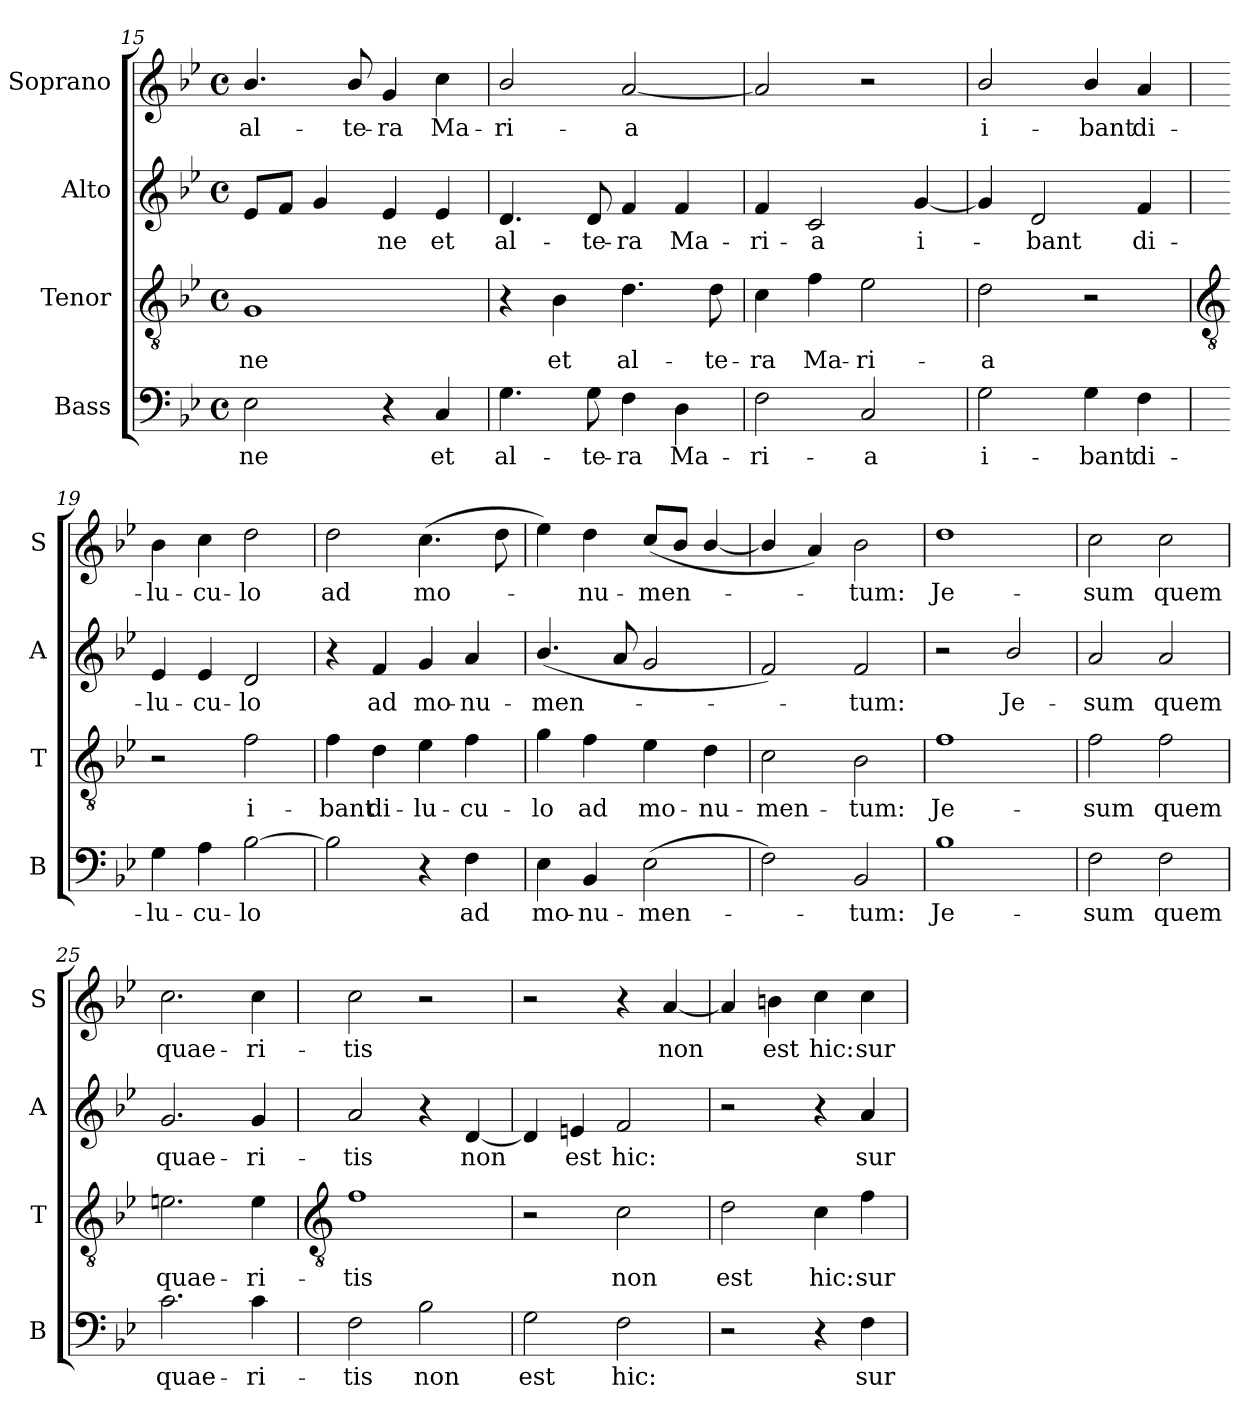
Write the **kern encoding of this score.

**kern	**text	**kern	**text	**kern	**text	**kern	**text
*part4	*part4	*part3	*part3	*part2	*part2	*part1	*part1
*staff4	*staff4	*staff3	*staff3	*staff2	*staff2	*staff1	*staff1
*I"Bass	*	*I"Tenor	*	*I"Alto	*	*I"Soprano	*
*I'B	*	*I'T	*	*I'A	*	*I'S	*
*clefF4	*	*clefGv2	*	*clefG2	*	*clefG2	*
*k[b-e-]	*	*k[b-e-]	*	*k[b-e-]	*	*k[b-e-]	*
*B-:	*	*B-:	*	*B-:	*	*B-:	*
*M4/4	*	*M4/4	*	*M4/4	*	*M4/4	*
*met(c)	*	*met(c)	*	*met(c)	*	*met(c)	*
=15	=15	=15	=15	=15	=15	=15	=15
!	!LO:LY:b	!	!LO:LY:b	!	!	!	!LO:LY:b
2E-	-ne	1G	-ne	8e-L	.	4.b-/	al-
.	.	.	.	8fJ	.	.	.
.	.	.	.	4g	.	.	.
!	!	!	!	!	!	!	!LO:LY:b
.	.	.	.	.	.	8b-/	-te-
!	!	!	!	!	!LO:LY:b	!	!LO:LY:b
4r	.	.	.	4e-	ne	4g	-ra
!	!LO:LY:b	!	!	!	!LO:LY:b	!	!LO:LY:b
4C	et	.	.	4e-	et	4cc	Ma-
=16	=16	=16	=16	=16	=16	=16	=16
!	!LO:LY:b	!	!	!	!LO:LY:b	!	!LO:LY:b
4.G	al-	4r	.	4.d	al-	2b-/	-ri-
!	!	!	!LO:LY:b	!	!	!	!
.	.	4B-	et	.	.	.	.
!	!LO:LY:b	!	!	!	!LO:LY:b	!	!
8G	-te-	.	.	8d	-te-	.	.
!	!LO:LY:b	!	!LO:LY:b	!	!LO:LY:b	!	!LO:LY:b
4F	-ra	4.d	al-	4f	-ra	[2a	-a
!	!LO:LY:b	!	!	!	!LO:LY:b	!	!
4D	Ma-	.	.	4f	Ma-	.	.
!	!	!	!LO:LY:b	!	!	!	!
.	.	8d	-te-	.	.	.	.
=17	=17	=17	=17	=17	=17	=17	=17
!	!LO:LY:b	!	!LO:LY:b	!	!LO:LY:b	!	!
2F	-ri-	4c	-ra	4f	-ri-	2a]	.
!	!	!	!LO:LY:b	!	!LO:LY:b	!	!
.	.	4f	Ma-	2c	-a	.	.
!	!LO:LY:b	!	!LO:LY:b	!	!	!	!
2C	-a	2e-	-ri-	.	.	2r	.
!	!	!	!	!	!LO:LY:b	!	!
.	.	.	.	[4g	i-	.	.
=18	=18	=18	=18	=18	=18	=18	=18
!	!LO:LY:b	!	!LO:LY:b	!	!	!	!LO:LY:b
2G	i-	2d	-a	4g]	.	2b-/	i-
!	!	!	!	!	!LO:LY:b	!	!
.	.	.	.	2d	bant	.	.
!	!LO:LY:b	!	!	!	!	!	!LO:LY:b
4G	-bant	2r	.	.	.	4b-/	-bant
!	!LO:LY:b	!	!	!	!LO:LY:b	!	!LO:LY:b
4F	di-	.	.	4f	di-	4a	di-
!!LO:LB:g=z
=19	=19	=19	=19	=19	=19	=19	=19
*	*	*clefGv2	*	*	*	*	*
!	!LO:LY:b	!	!	!	!LO:LY:b	!	!LO:LY:b
4G	-lu-	2r	.	4e-	-lu-	4b-	-lu-
!	!LO:LY:b	!	!	!	!LO:LY:b	!	!LO:LY:b
4A	-cu-	.	.	4e-	-cu-	4cc	-cu-
!	!LO:LY:b	!	!LO:LY:b	!	!LO:LY:b	!	!LO:LY:b
[2B-	-lo	2f	i-	2d	-lo	2dd	-lo
=20	=20	=20	=20	=20	=20	=20	=20
!	!	!	!LO:LY:b	!	!	!	!LO:LY:b
2B-]	.	4f	-bant	4r	.	2dd	ad
!	!	!	!LO:LY:b	!	!LO:LY:b	!	!
.	.	4d	di-	4f	ad	.	.
!	!	!	!LO:LY:b	!	!LO:LY:b	!	!LO:LY:b
4r	.	4e-	-lu-	4g	mo-	(>4.cc	mo-
!	!LO:LY:b	!	!LO:LY:b	!	!LO:LY:b	!	!
4F	ad	4f	-cu-	4a	-nu-	.	.
.	.	.	.	.	.	8dd	.
=21	=21	=21	=21	=21	=21	=21	=21
!	!LO:LY:b	!	!LO:LY:b	!	!LO:LY:b	!	!
4E-	mo-	4g	-lo	(<4.b-/	-men-	4ee-)	.
!	!LO:LY:b	!	!LO:LY:b	!	!	!	!LO:LY:b
4BB-	-nu-	4f	ad	.	.	4dd	nu-
.	.	.	.	8a	.	.	.
!	!LO:LY:b	!	!LO:LY:b	!	!	!	!LO:LY:b
(>2E-	-men-	4e-	mo-	2g	.	(<8cc/L	-men-
.	.	.	.	.	.	8b-/J	.
!	!	!	!LO:LY:b	!	!	!	!
.	.	4d	-nu-	.	.	[4b-/	.
=22	=22	=22	=22	=22	=22	=22	=22
!	!	!	!LO:LY:b	!	!	!	!
2F)	.	2c	-men-	2f)	.	4b-/]	.
.	.	.	.	.	.	4a)	.
!	!LO:LY:b	!	!LO:LY:b	!	!LO:LY:b	!	!LO:LY:b
2BB-	tum:	2B-	-tum:	2f	tum:	2b-	tum:
=23	=23	=23	=23	=23	=23	=23	=23
!	!LO:LY:b	!	!LO:LY:b	!	!	!	!LO:LY:b
1B-	Je-	1f	Je-	2r	.	1dd	Je-
!	!	!	!	!	!LO:LY:b	!	!
.	.	.	.	2b-/	Je-	.	.
=24	=24	=24	=24	=24	=24	=24	=24
!	!LO:LY:b	!	!LO:LY:b	!	!LO:LY:b	!	!LO:LY:b
2F	-sum	2f	-sum	2a	-sum	2cc	-sum
!	!LO:LY:b	!	!LO:LY:b	!	!LO:LY:b	!	!LO:LY:b
2F	quem	2f	quem	2a	quem	2cc	quem
=25	=25	=25	=25	=25	=25	=25	=25
!	!LO:LY:b	!	!LO:LY:b	!	!LO:LY:b	!	!LO:LY:b
2.c	quae-	2.en	quae-	2.g	quae-	2.cc	quae-
!	!LO:LY:b	!	!LO:LY:b	!	!LO:LY:b	!	!LO:LY:b
4c	-ri-	4e	-ri-	4g	-ri-	4cc	-ri-
!!LO:LB:g=z
=26	=26	=26	=26	=26	=26	=26	=26
*	*	*clefGv2	*	*	*	*	*
!	!LO:LY:b	!	!LO:LY:b	!	!LO:LY:b	!	!LO:LY:b
2F	-tis	1f	-tis	2a	-tis	2cc	-tis
!	!LO:LY:b	!	!	!	!	!	!
2B-	non	.	.	4r	.	2r	.
!	!	!	!	!	!LO:LY:b	!	!
.	.	.	.	[4d	non	.	.
=27	=27	=27	=27	=27	=27	=27	=27
!	!LO:LY:b	!	!	!	!	!	!
2G	est	2r	.	4d]	.	2r	.
!	!	!	!	!	!LO:LY:b	!	!
.	.	.	.	4en	est	.	.
!	!LO:LY:b	!	!LO:LY:b	!	!LO:LY:b	!	!
2F	hic:	2c	non	2f	hic:	4r	.
!	!	!	!	!	!	!	!LO:LY:b
.	.	.	.	.	.	[4a	non
=28	=28	=28	=28	=28	=28	=28	=28
!	!	!	!LO:LY:b	!	!	!	!
2r	.	2d	est	2r	.	4a]	.
!	!	!	!	!	!	!	!LO:LY:b
.	.	.	.	.	.	4bn	est
!	!	!	!LO:LY:b	!	!	!	!LO:LY:b
4r	.	4c	hic:	4r	.	4cc	hic:
!	!LO:LY:b	!	!LO:LY:b	!	!LO:LY:b	!	!LO:LY:b
4F	sur-	4f	sur-	4a	sur-	4cc	sur-
=	=	=	=	=	=	=	=
*-	*-	*-	*-	*-	*-	*-	*-
